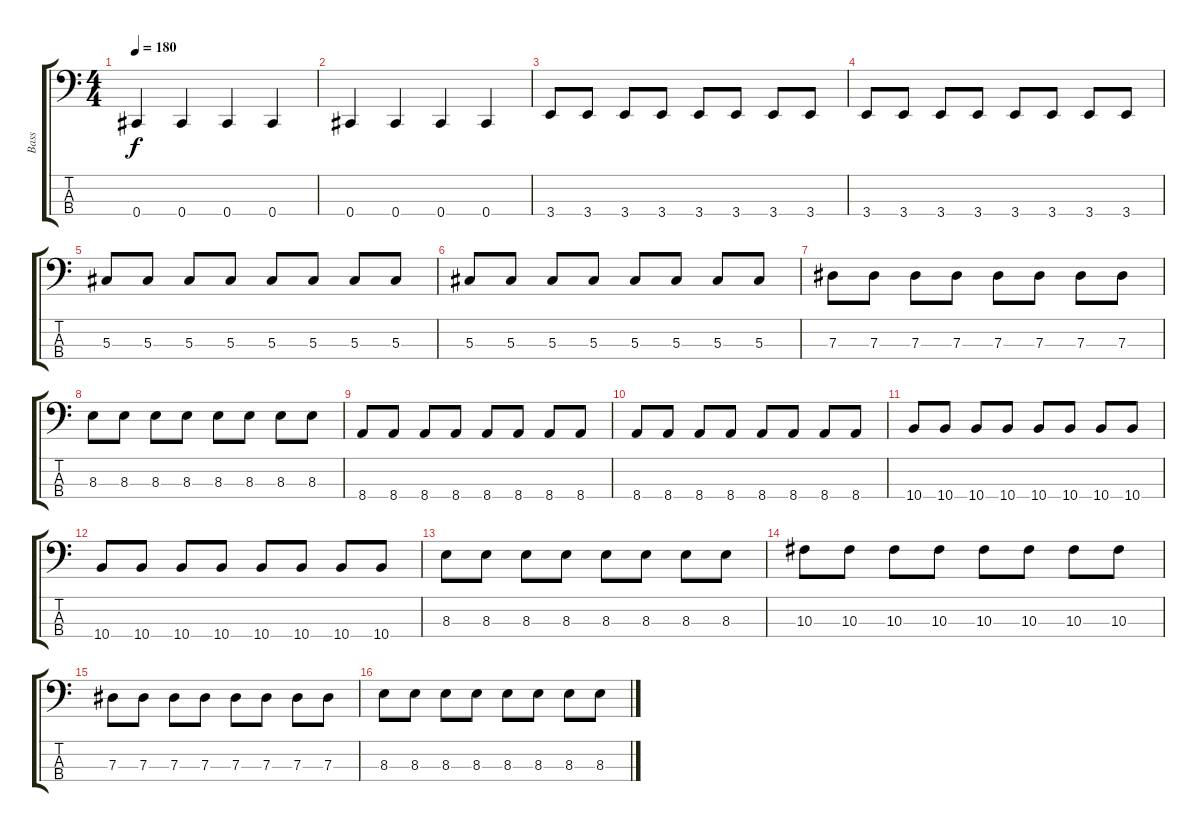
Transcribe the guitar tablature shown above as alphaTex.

\track ("Bass" "Bass") {instrument electricbasspick}
\staff {score tabs}
\tuning (Gb2 Db2 Ab1 Db1) {hide}
\ts (4 4)
\tempo 180
\clef f4
\ks c
0.4.4{dy f} 0.4.4 0.4.4 0.4.4 |
0.4.4 0.4.4 0.4.4 0.4.4 |
3.4.8 3.4.8 3.4.8 3.4.8 3.4.8 3.4.8 3.4.8 3.4.8 |
3.4.8 3.4.8 3.4.8 3.4.8 3.4.8 3.4.8 3.4.8 3.4.8 |
5.3.8 5.3.8 5.3.8 5.3.8 5.3.8 5.3.8 5.3.8 5.3.8 |
5.3.8 5.3.8 5.3.8 5.3.8 5.3.8 5.3.8 5.3.8 5.3.8 |
7.3.8 7.3.8 7.3.8 7.3.8 7.3.8 7.3.8 7.3.8 7.3.8 |
8.3.8 8.3.8 8.3.8 8.3.8 8.3.8 8.3.8 8.3.8 8.3.8 |
8.4.8 8.4.8 8.4.8 8.4.8 8.4.8 8.4.8 8.4.8 8.4.8 |
8.4.8 8.4.8 8.4.8 8.4.8 8.4.8 8.4.8 8.4.8 8.4.8 |
10.4.8 10.4.8 10.4.8 10.4.8 10.4.8 10.4.8 10.4.8 10.4.8 |
10.4.8 10.4.8 10.4.8 10.4.8 10.4.8 10.4.8 10.4.8 10.4.8 |
8.3.8 8.3.8 8.3.8 8.3.8 8.3.8 8.3.8 8.3.8 8.3.8 |
10.3.8 10.3.8 10.3.8 10.3.8 10.3.8 10.3.8 10.3.8 10.3.8 |
7.3.8 7.3.8 7.3.8 7.3.8 7.3.8 7.3.8 7.3.8 7.3.8 |
8.3.8 8.3.8 8.3.8 8.3.8 8.3.8 8.3.8 8.3.8 8.3.8
